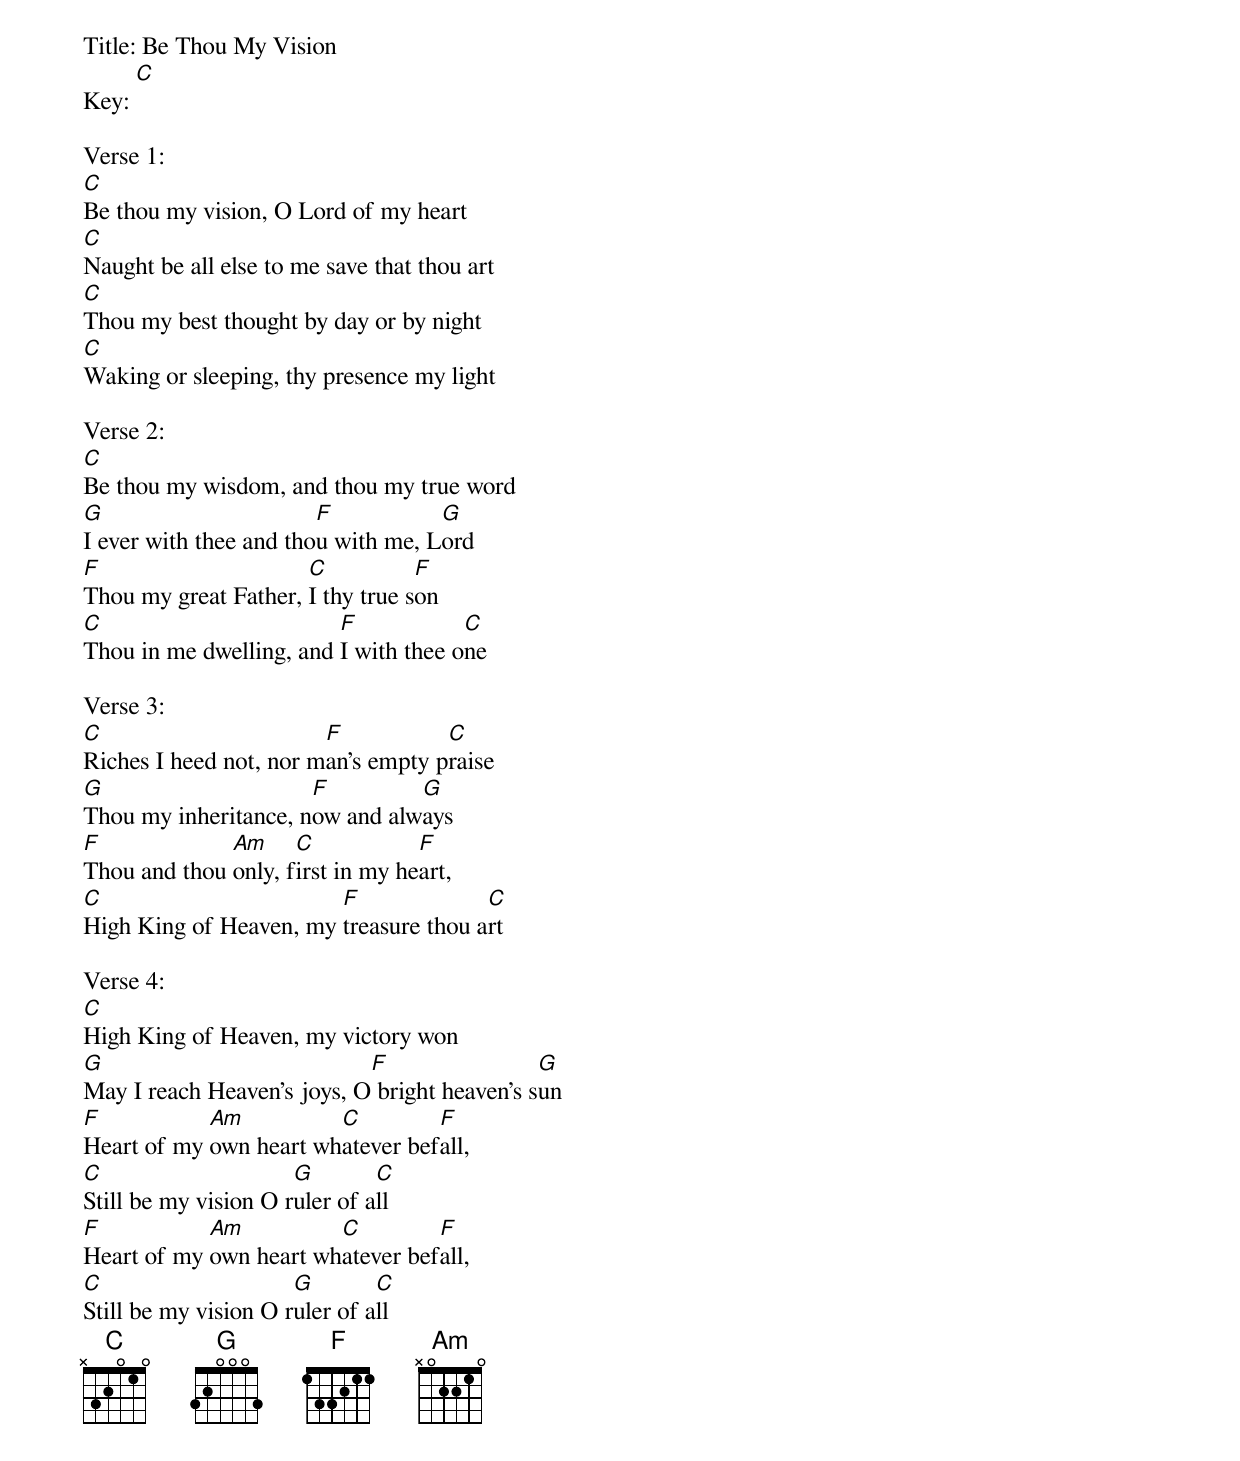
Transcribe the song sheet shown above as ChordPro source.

Title: Be Thou My Vision
Key: [C]

Verse 1:
[C]Be thou my vision, O Lord of my heart
[C]Naught be all else to me save that thou art
[C]Thou my best thought by day or by night
[C]Waking or sleeping, thy presence my light

Verse 2:
[C]Be thou my wisdom, and thou my true word
[G]I ever with thee and tho[F]u with me, L[G]ord
[F]Thou my great Father, [C]I thy true s[F]on
[C]Thou in me dwelling, and [F]I with thee o[C]ne

Verse 3:
[C]Riches I heed not, nor m[F]an's empty p[C]raise
[G]Thou my inheritance, n[F]ow and alw[G]ays
[F]Thou and thou [Am]only, f[C]irst in my he[F]art,
[C]High King of Heaven, my [F]treasure thou a[C]rt

Verse 4:
[C]High King of Heaven, my victory won
[G]May I reach Heaven's joys, O[F] bright heaven's s[G]un
[F]Heart of my [Am]own heart wh[C]atever bef[F]all,
[C]Still be my vision O r[G]uler of a[C]ll
[F]Heart of my [Am]own heart wh[C]atever bef[F]all,
[C]Still be my vision O r[G]uler of a[C]ll
